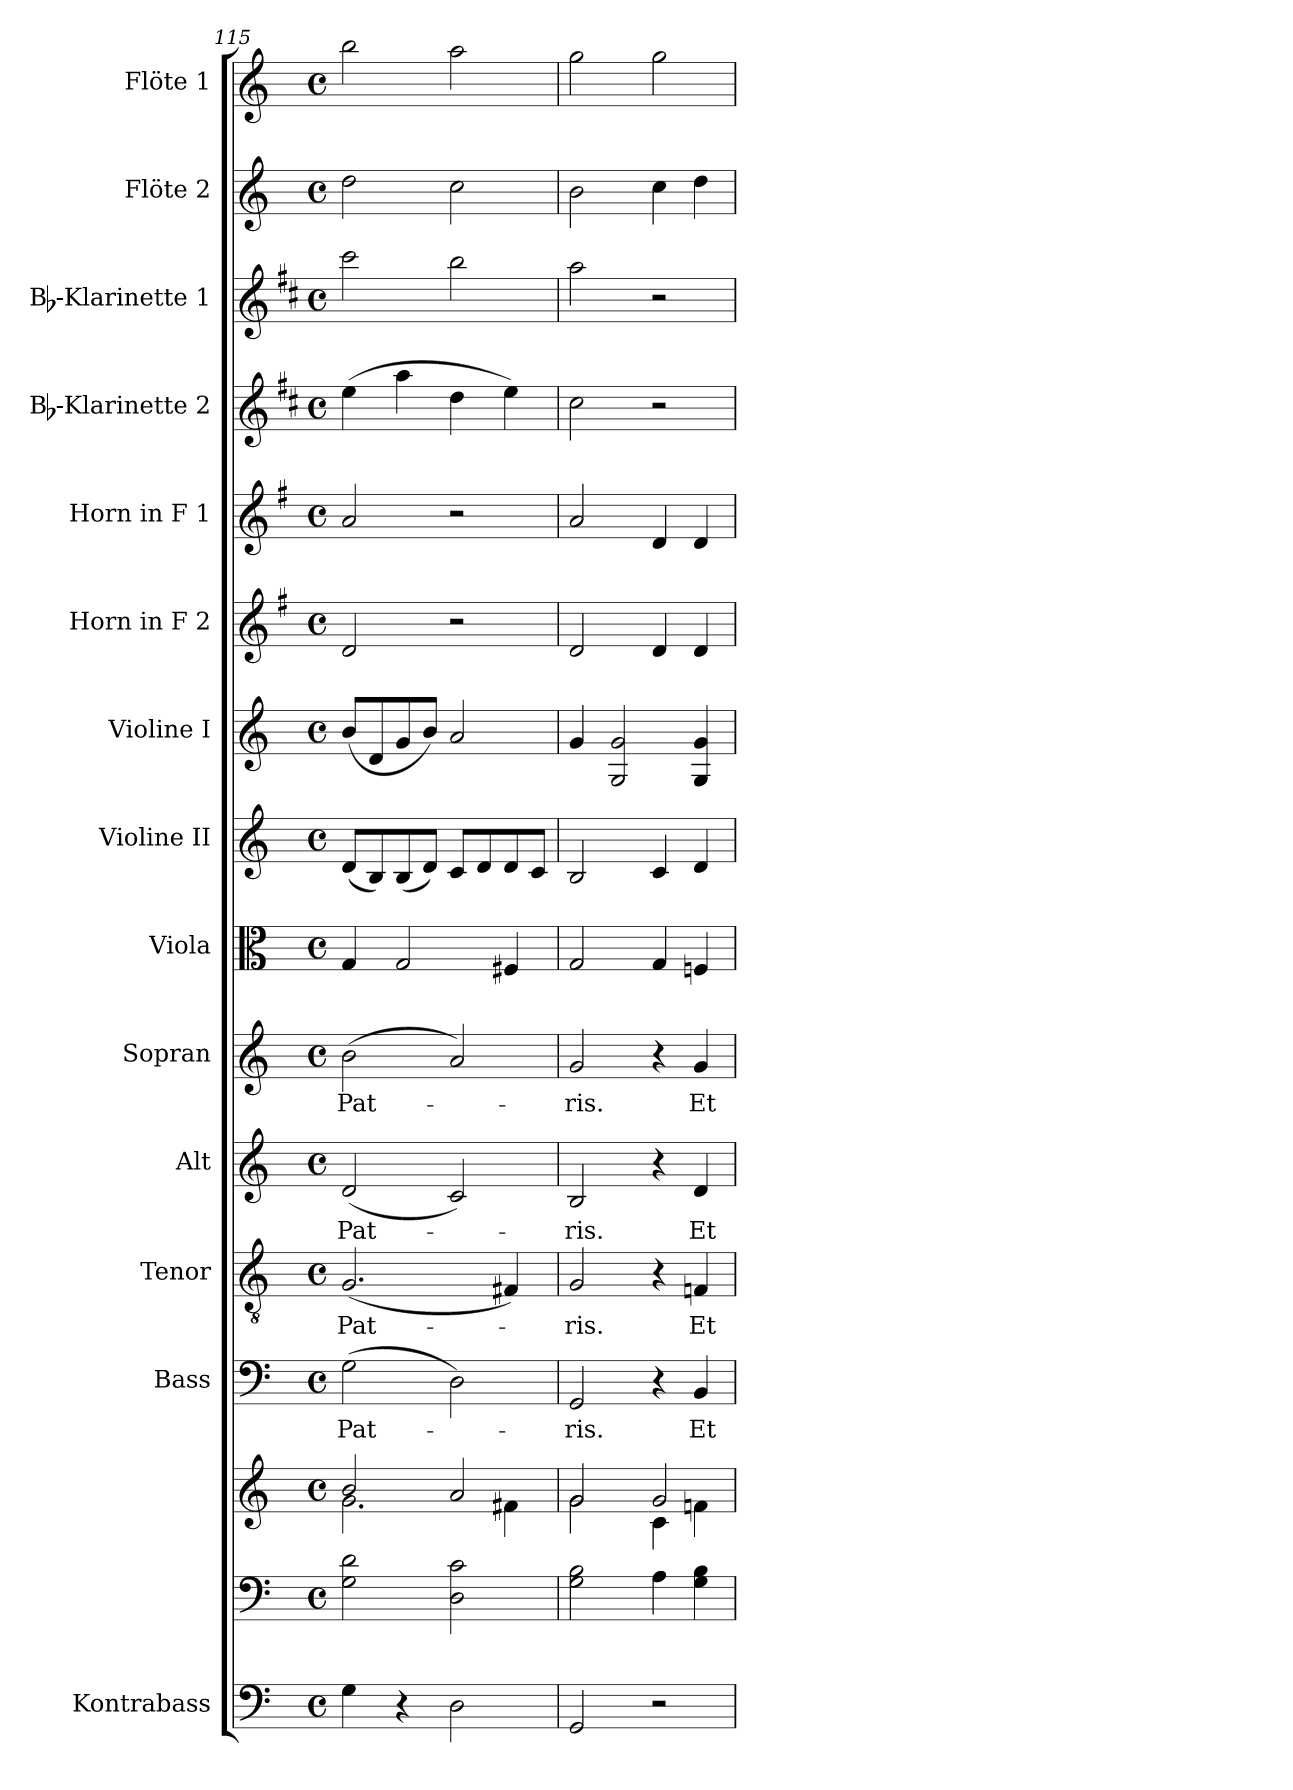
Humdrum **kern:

**kern	**kern	**kern	**kern	**text	**kern	**text	**kern	**text	**kern	**text	**kern	**kern	**kern	**kern	**kern	**kern	**kern	**kern	**kern
*part15	*part14	*part14	*part13	*part13	*part12	*part12	*part11	*part11	*part10	*part10	*part9	*part8	*part7	*part6	*part5	*part4	*part3	*part2	*part1
*staff16	*staff15	*staff14	*staff13	*staff13	*staff12	*staff12	*staff11	*staff11	*staff10	*staff10	*staff9	*staff8	*staff7	*staff6	*staff5	*staff4	*staff3	*staff2	*staff1
*I"Kontrabass	*	*	*I"Bass	*	*I"Tenor	*	*I"Alt	*	*I"Sopran	*	*I"Viola	*I"Violine II	*I"Violine I	*I"Horn in F 2	*I"Horn in F 1	*I"Bb-Klarinette 2	*I"Bb-Klarinette 1	*I"Flöte 2	*I"Flöte 1
*I'Kb.	*	*	*I'B.	*	*I'T.	*	*I'A.	*	*I'S.	*	*I'Vla.	*I'Vl. II	*I'Vl. I	*I'Horn 2	*I'Horn 1	*I'Bb Kl. 2	*I'Bb Kl. 1	*I'Fl. 2	*I'Fl. 1
*clefF4	*clefF4	*clefG2	*clefF4	*	*clefGv2	*	*clefG2	*	*clefG2	*	*clefC3	*clefG2	*clefG2	*clefG2	*clefG2	*clefG2	*clefG2	*clefG2	*clefG2
*ITrd7c12	*	*	*	*	*	*	*	*	*	*	*	*	*	*ITrd4c7	*ITrd4c7	*ITrd1c2	*ITrd1c2	*	*
*k[]	*k[]	*k[]	*k[]	*	*k[]	*	*k[]	*	*k[]	*	*k[]	*k[]	*k[]	*k[]	*k[]	*k[]	*k[]	*k[]	*k[]
*C:	*C:	*C:	*C:	*	*C:	*	*C:	*	*C:	*	*C:	*C:	*C:	*C:	*C:	*C:	*C:	*C:	*C:
*M4/4	*M4/4	*M4/4	*M4/4	*	*M4/4	*	*M4/4	*	*M4/4	*	*M4/4	*M4/4	*M4/4	*M4/4	*M4/4	*M4/4	*M4/4	*M4/4	*M4/4
*met(c)	*met(c)	*met(c)	*met(c)	*	*met(c)	*	*met(c)	*	*met(c)	*	*met(c)	*met(c)	*met(c)	*met(c)	*met(c)	*met(c)	*met(c)	*met(c)	*met(c)
=115	=115	=115	=115	=115	=115	=115	=115	=115	=115	=115	=115	=115	=115	=115	=115	=115	=115	=115	=115
*	*	*^	*	*	*	*	*	*	*	*	*	*	*	*	*	*	*	*	*
!	!	!	!	!	!LO:LY:b	!	!LO:LY:b	!	!LO:LY:b	!	!LO:LY:b	!	!	!	!	!	!	!	!	!
4GG\	2G\ 2d\	2b/	2.g\	(>2G\	Pat-	(<2.G/	Pat-	(<2d/	Pat-	(>2b\	Pat-	4G/	(<8d/L	(<8b/L	2G/	2d/	(>4dd\	2bb\	2dd\	2bb\
.	.	.	.	.	.	.	.	.	.	.	.	.	8B/)	8d/	.	.	.	.	.	.
4r	.	.	.	.	.	.	.	.	.	.	.	2G/	(<8B/	8g/	.	.	4gg\	.	.	.
.	.	.	.	.	.	.	.	.	.	.	.	.	8d/J)	8b/J)	.	.	.	.	.	.
2DD\	2D\ 2c\	2a/	.	2D\)	.	.	.	2c/)	.	2a/)	.	.	8c/L	2a/	2r	2r	4cc\	2aa\	2cc\	2aa\
.	.	.	.	.	.	.	.	.	.	.	.	.	8d/	.	.	.	.	.	.	.
.	.	.	4f#X\	.	.	4F#X/)	.	.	.	.	.	4F#X/	8d/	.	.	.	4dd\)	.	.	.
.	.	.	.	.	.	.	.	.	.	.	.	.	8c/J	.	.	.	.	.	.	.
=116	=116	=116	=116	=116	=116	=116	=116	=116	=116	=116	=116	=116	=116	=116	=116	=116	=116	=116	=116	=116
!	!	!	!	!	!LO:LY:b	!	!LO:LY:b	!	!LO:LY:b	!	!LO:LY:b	!	!	!	!	!	!	!	!	!
2GGG/	2G\ 2B\	2g/	2g\	2GG/	-ris.	2G/	-ris.	2B/	-ris.	2g/	-ris.	2G/	2B/	4g/	2G/	2d/	2b\	2gg\	2b\	2gg\
.	.	.	.	.	.	.	.	.	.	.	.	.	.	2G/ 2g/	.	.	.	.	.	.
2r	4A\	2g/	4c\	4r	.	4r	.	4r	.	4r	.	4G/	4c/	.	4G/	4G/	2r	2r	4cc\	2gg\
!	!	!	!	!	!LO:LY:b	!	!LO:LY:b	!	!LO:LY:b	!	!LO:LY:b	!	!	!	!	!	!	!	!	!
.	4G\ 4B\	.	4fn\	4BB/	Et	4Fn/	Et	4d/	Et	4g/	Et	4Fn/	4d/	4G/ 4g/	4G/	4G/	.	.	4dd\	.
*	*	*v	*v	*	*	*	*	*	*	*	*	*	*	*	*	*	*	*	*	*
=	=	=	=	=	=	=	=	=	=	=	=	=	=	=	=	=	=	=	=
*-	*-	*-	*-	*-	*-	*-	*-	*-	*-	*-	*-	*-	*-	*-	*-	*-	*-	*-	*-
